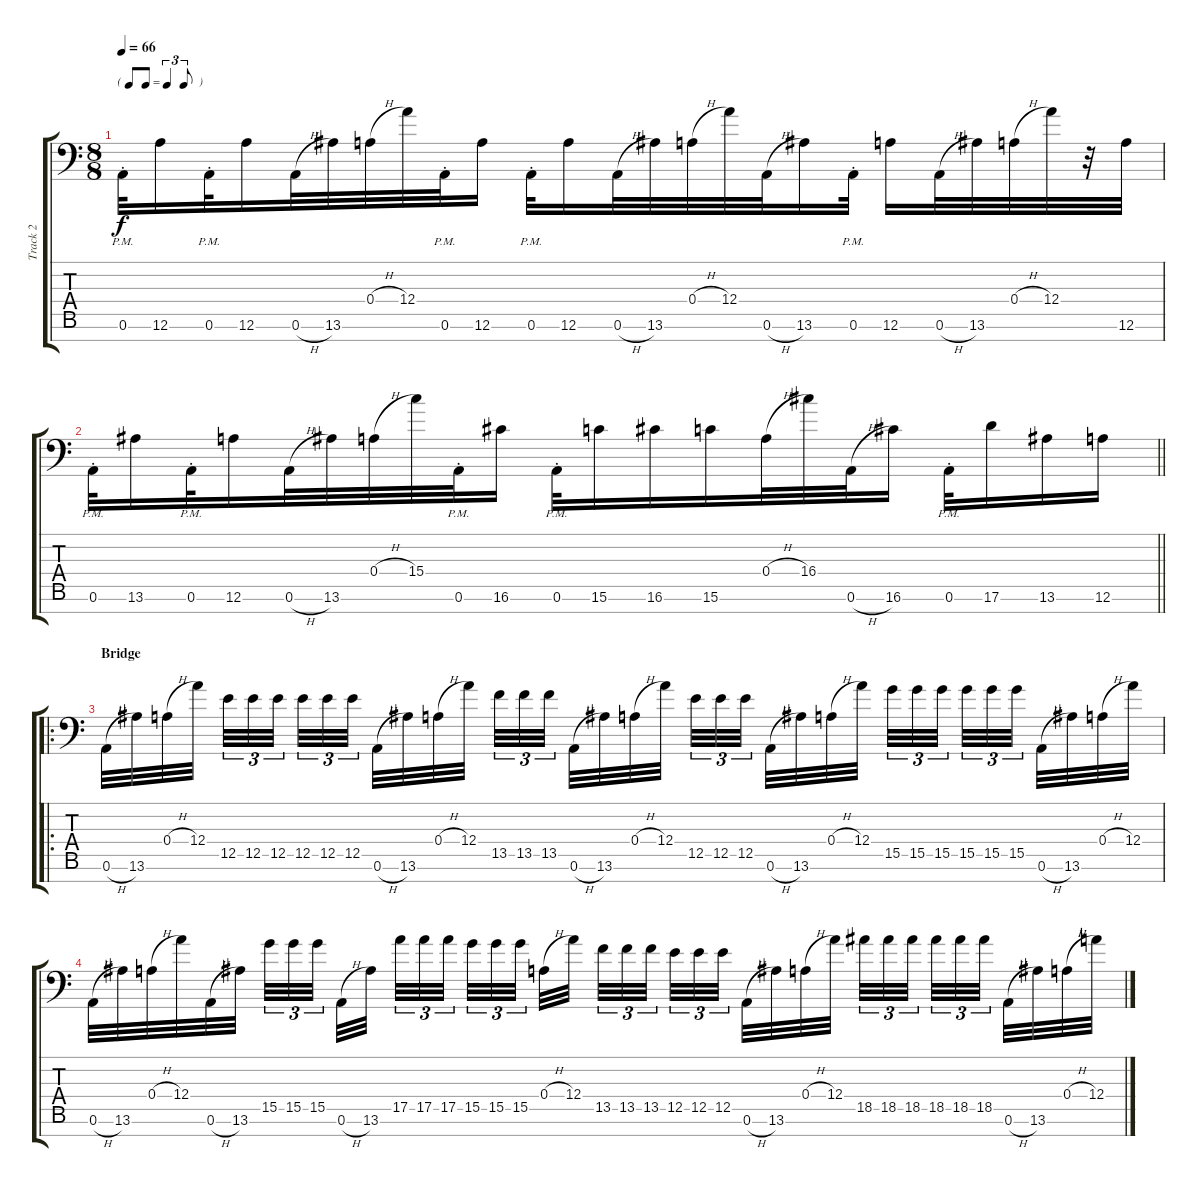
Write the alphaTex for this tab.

\track ("Track 2" "Track 2") {instrument distortionguitar}
\staff {score tabs}
\tuning (B3 G3 D3 A2 E2 A1 E1) {hide}
\ts (8 8)
\tf triplet8th
\tempo 66
\clef f4
\ks c
0.6{pm st}.32{dy f} 12.6.16 0.6{pm st}.32 12.6.16 0.6{h}.32 13.6.32 0.4{h}.32 12.4.32 0.6{pm st}.32 12.6.16 0.6{pm st}.32 12.6.16 0.6{h}.32 13.6.32 0.4{h}.32 12.4.32 0.6{h}.32 13.6.16 0.6{pm st}.32 12.6.16 0.6{h}.32 13.6.32 0.4{h}.32 12.4.32 r.32 12.6.32 |
\barLineRight lightlight
0.6{pm st}.32 13.6.16 0.6{pm st}.32 12.6.16 0.6{h}.32 13.6.32 0.4{h}.32 15.4.32 0.6{pm st}.32 16.6.16 0.6{pm st}.32 15.6.16 16.6.16 15.6.16 0.4{h}.32 16.4.32 0.6{h}.32 16.6.16 0.6{pm st}.32 17.6.16 13.6.16 12.6.16 |
\ro
\section ("" "Bridge")
0.6{h}.32 13.6.32 0.4{h}.32 12.4.32 12.5.32{tu (3 2)} 12.5.32{tu (3 2)} 12.5.32{tu (3 2)} 12.5.32{tu (3 2)} 12.5.32{tu (3 2)} 12.5.32{tu (3 2)} 0.6{h}.32 13.6.32 0.4{h}.32 12.4.32 13.5.32{tu (3 2)} 13.5.32{tu (3 2)} 13.5.32{tu (3 2)} 0.6{h}.32 13.6.32 0.4{h}.32 12.4.32 12.5.32{tu (3 2)} 12.5.32{tu (3 2)} 12.5.32{tu (3 2)} 0.6{h}.32 13.6.32 0.4{h}.32 12.4.32 15.5.32{tu (3 2)} 15.5.32{tu (3 2)} 15.5.32{tu (3 2)} 15.5.32{tu (3 2)} 15.5.32{tu (3 2)} 15.5.32{tu (3 2)} 0.6{h}.32 13.6.32 0.4{h}.32 12.4.32 |
0.6{h}.32 13.6.32 0.4{h}.32 12.4.32 0.6{h}.32 13.6.32 15.5.32{tu (3 2)} 15.5.32{tu (3 2)} 15.5.32{tu (3 2)} 0.6{h}.32 13.6.32 17.5.32{tu (3 2)} 17.5.32{tu (3 2)} 17.5.32{tu (3 2)} 15.5.32{tu (3 2)} 15.5.32{tu (3 2)} 15.5.32{tu (3 2)} 0.4{h}.32 12.4.32 13.5.32{tu (3 2)} 13.5.32{tu (3 2)} 13.5.32{tu (3 2)} 12.5.32{tu (3 2)} 12.5.32{tu (3 2)} 12.5.32{tu (3 2)} 0.6{h}.32 13.6.32 0.4{h}.32 12.4.32 18.5.32{tu (3 2)} 18.5.32{tu (3 2)} 18.5.32{tu (3 2)} 18.5.32{tu (3 2)} 18.5.32{tu (3 2)} 18.5.32{tu (3 2)} 0.6{h}.32 13.6.32 0.4{h}.32 12.4.32
